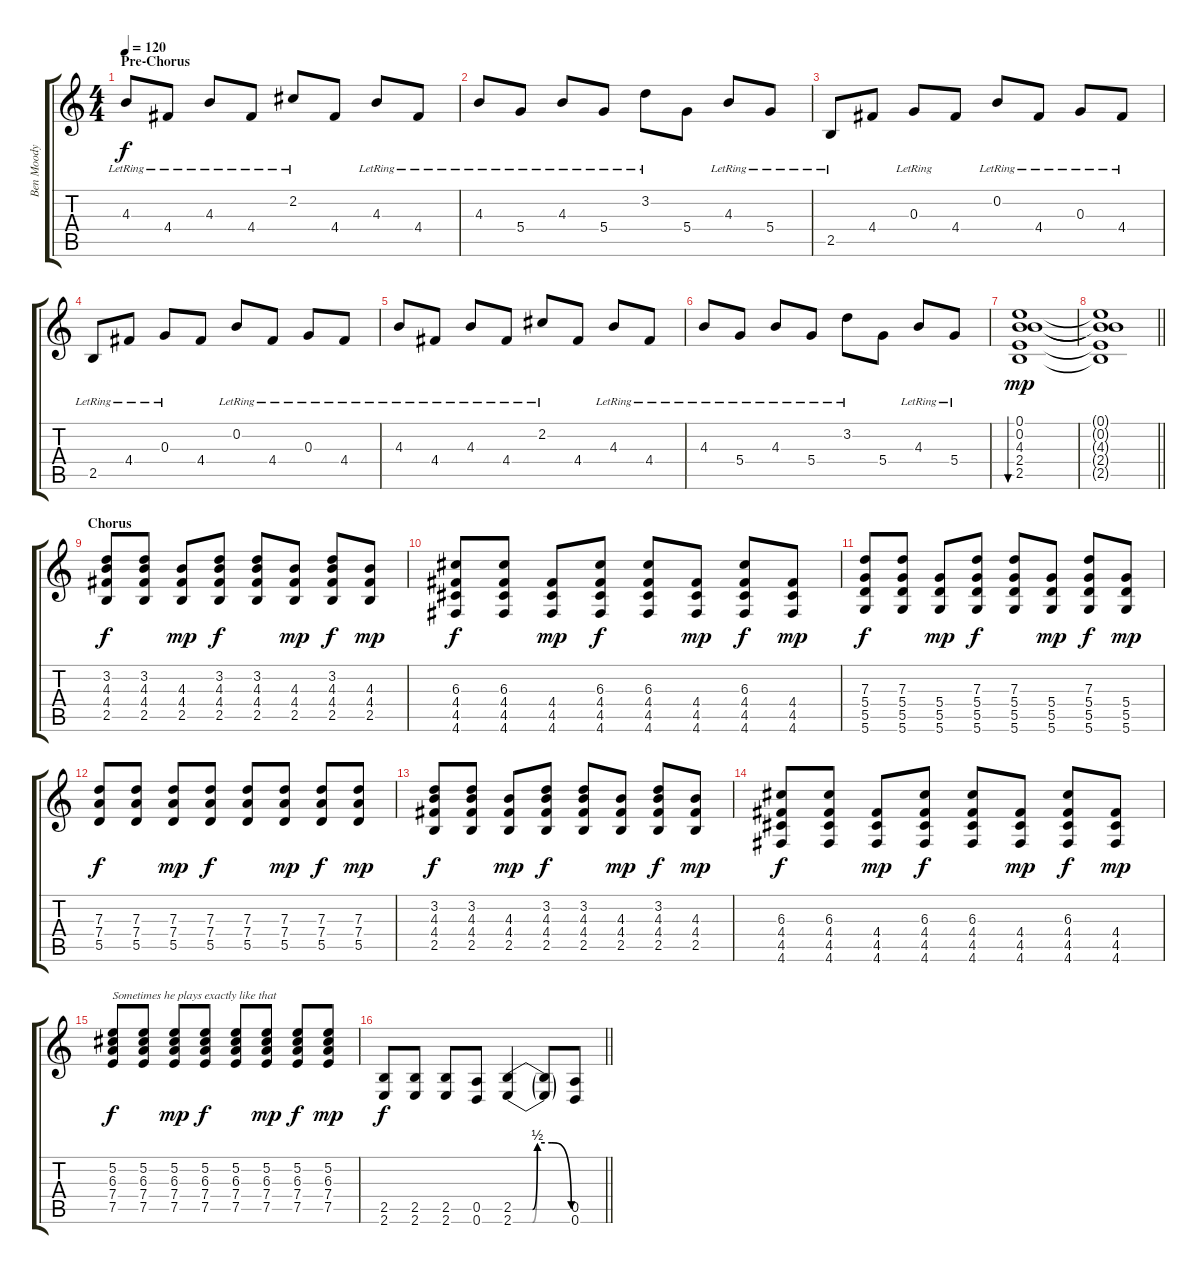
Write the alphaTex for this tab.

\track ("Ben Moody" "Ben Moody") {instrument acousticguitarsteel}
\staff {score tabs}
\tuning (E4 B3 G3 D3 A2 D2) {hide}
\ts (4 4)
\section ("" "Pre-Chorus")
\tempo 120
\clef g2
\ks c
4.3{lr}.8{dy f} 4.4{lr}.8 4.3{lr}.8 4.4{lr}.8 2.2{lr}.8 4.4.8 4.3{lr}.8 4.4{lr}.8 |
4.3{lr}.8 5.4{lr}.8 4.3{lr}.8 5.4{lr}.8 3.2{lr}.8 5.4.8 4.3{lr}.8 5.4{lr}.8 |
2.5{lr}.8 4.4.8 0.3{lr}.8 4.4.8 0.2{lr}.8 4.4{lr}.8 0.3{lr}.8 4.4{lr}.8 |
2.5{lr}.8 4.4{lr}.8 0.3{lr}.8 4.4.8 0.2{lr}.8 4.4{lr}.8 0.3{lr}.8 4.4{lr}.8 |
4.3{lr}.8 4.4{lr}.8 4.3{lr}.8 4.4{lr}.8 2.2{lr}.8 4.4.8 4.3{lr}.8 4.4{lr}.8 |
4.3{lr}.8 5.4{lr}.8 4.3{lr}.8 5.4{lr}.8 3.2{lr}.8 5.4.8 4.3{lr}.8 5.4{lr}.8 |
(0.1 0.2 4.3 2.4 2.5).1{bu 240 dy mp} |
\barLineRight lightlight
(0.1{t} 0.2{t} 4.3{t} 2.4{t} 2.5{t}).1 |
\section ("" "Chorus")
(3.2 4.3 4.4 2.5).8{dy f} (3.2 4.3 4.4 2.5).8 (4.3 4.4 2.5).8{dy mp} (3.2 4.3 4.4 2.5).8{dy f} (3.2 4.3 4.4 2.5).8 (4.3 4.4 2.5).8{dy mp} (3.2 4.3 4.4 2.5).8{dy f} (4.3 4.4 2.5).8{dy mp} |
(6.3 4.4 4.5 4.6).8{dy f} (6.3 4.4 4.5 4.6).8 (4.4 4.5 4.6).8{dy mp} (6.3 4.4 4.5 4.6).8{dy f} (6.3 4.4 4.5 4.6).8 (4.4 4.5 4.6).8{dy mp} (6.3 4.4 4.5 4.6).8{dy f} (4.4 4.5 4.6).8{dy mp} |
(7.3 5.4 5.5 5.6).8{dy f} (7.3 5.4 5.5 5.6).8 (5.4 5.5 5.6).8{dy mp} (7.3 5.4 5.5 5.6).8{dy f} (7.3 5.4 5.5 5.6).8 (5.4 5.5 5.6).8{dy mp} (7.3 5.4 5.5 5.6).8{dy f} (5.4 5.5 5.6).8{dy mp} |
(7.3 7.4 5.5).8{dy f} (7.3 7.4 5.5).8 (7.3 7.4 5.5).8{dy mp} (7.3 7.4 5.5).8{dy f} (7.3 7.4 5.5).8 (7.3 7.4 5.5).8{dy mp} (7.3 7.4 5.5).8{dy f} (7.3 7.4 5.5).8{dy mp} |
(3.2 4.3 4.4 2.5).8{dy f} (3.2 4.3 4.4 2.5).8 (4.3 4.4 2.5).8{dy mp} (3.2 4.3 4.4 2.5).8{dy f} (3.2 4.3 4.4 2.5).8 (4.3 4.4 2.5).8{dy mp} (3.2 4.3 4.4 2.5).8{dy f} (4.3 4.4 2.5).8{dy mp} |
(6.3 4.4 4.5 4.6).8{dy f} (6.3 4.4 4.5 4.6).8 (4.4 4.5 4.6).8{dy mp} (6.3 4.4 4.5 4.6).8{dy f} (6.3 4.4 4.5 4.6).8 (4.4 4.5 4.6).8{dy mp} (6.3 4.4 4.5 4.6).8{dy f} (4.4 4.5 4.6).8{dy mp} |
(5.2 6.3 7.4 7.5).8{txt "Sometimes he plays exactly like that" dy f} (5.2 6.3 7.4 7.5).8 (5.2 6.3 7.4 7.5).8{dy mp} (5.2 6.3 7.4 7.5).8{dy f} (5.2 6.3 7.4 7.5).8 (5.2 6.3 7.4 7.5).8{dy mp} (5.2 6.3 7.4 7.5).8{dy f} (5.2 6.3 7.4 7.5).8{dy mp} |
\barLineRight lightlight
(2.5 2.6).8{dy f} (2.5 2.6).8 (2.5 2.6).8 (0.5 0.6).8 (2.5{be (custom 0 0 20 0 25 2 40 2 60 0)} 2.6{be (custom 0 0 20 0 25 2 40 2 60 0)}).4 (2.5{t} 2.6{t}).8 (0.5 0.6).8
